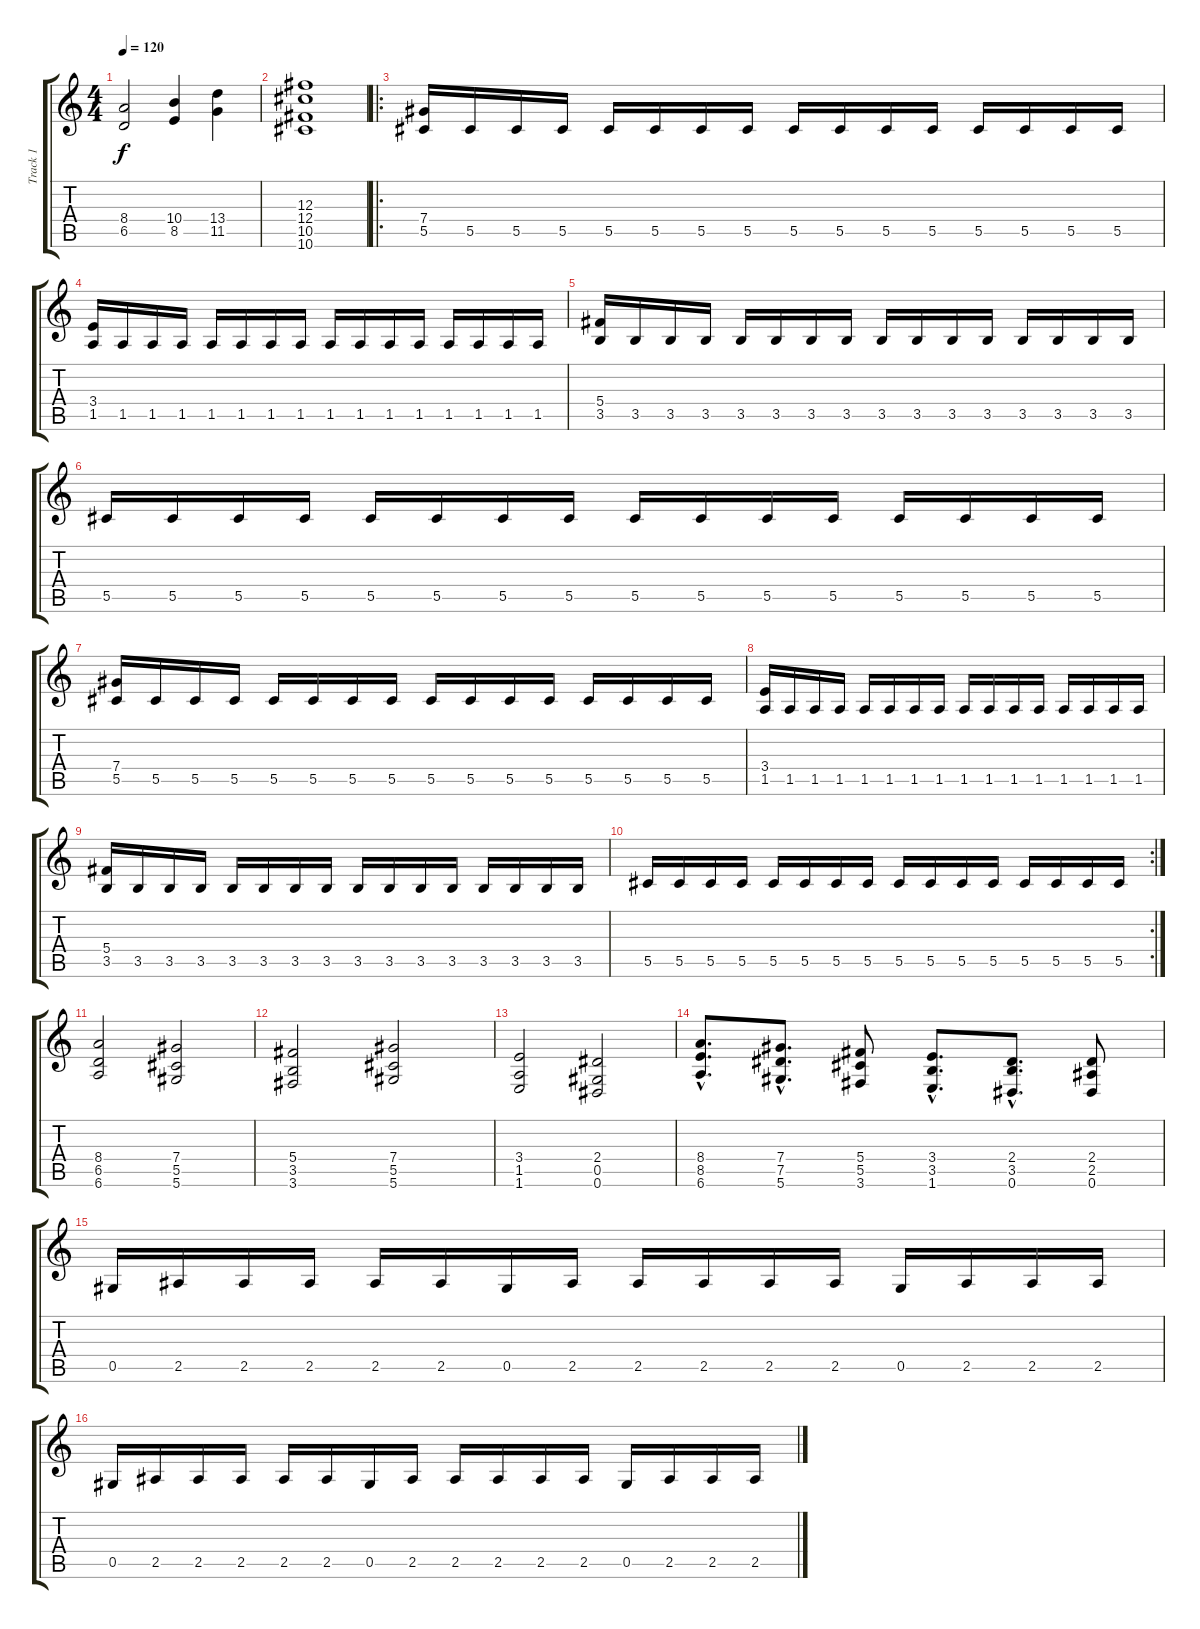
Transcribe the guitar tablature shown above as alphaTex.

\track ("Track 1" "Track 1") {instrument distortionguitar}
\staff {score tabs}
\tuning (Eb4 Bb3 Gb3 Db3 Ab2 Eb2) {hide}
\ts (4 4)
\tempo 120
\clef g2
\ks c
(8.4 6.5).2{dy f} (10.4 8.5).4 (13.4 11.5).4 |
(12.3 12.4 10.5 10.6).1 |
\ro
(7.4 5.5).16 5.5.16 5.5.16 5.5.16 5.5.16 5.5.16 5.5.16 5.5.16 5.5.16 5.5.16 5.5.16 5.5.16 5.5.16 5.5.16 5.5.16 5.5.16 |
(3.4 1.5).16 1.5.16 1.5.16 1.5.16 1.5.16 1.5.16 1.5.16 1.5.16 1.5.16 1.5.16 1.5.16 1.5.16 1.5.16 1.5.16 1.5.16 1.5.16 |
(5.4 3.5).16 3.5.16 3.5.16 3.5.16 3.5.16 3.5.16 3.5.16 3.5.16 3.5.16 3.5.16 3.5.16 3.5.16 3.5.16 3.5.16 3.5.16 3.5.16 |
5.5.16 5.5.16 5.5.16 5.5.16 5.5.16 5.5.16 5.5.16 5.5.16 5.5.16 5.5.16 5.5.16 5.5.16 5.5.16 5.5.16 5.5.16 5.5.16 |
(7.4 5.5).16 5.5.16 5.5.16 5.5.16 5.5.16 5.5.16 5.5.16 5.5.16 5.5.16 5.5.16 5.5.16 5.5.16 5.5.16 5.5.16 5.5.16 5.5.16 |
(3.4 1.5).16 1.5.16 1.5.16 1.5.16 1.5.16 1.5.16 1.5.16 1.5.16 1.5.16 1.5.16 1.5.16 1.5.16 1.5.16 1.5.16 1.5.16 1.5.16 |
(5.4 3.5).16 3.5.16 3.5.16 3.5.16 3.5.16 3.5.16 3.5.16 3.5.16 3.5.16 3.5.16 3.5.16 3.5.16 3.5.16 3.5.16 3.5.16 3.5.16 |
\rc 2
5.5.16 5.5.16 5.5.16 5.5.16 5.5.16 5.5.16 5.5.16 5.5.16 5.5.16 5.5.16 5.5.16 5.5.16 5.5.16 5.5.16 5.5.16 5.5.16 |
(8.4 6.5 6.6).2 (7.4 5.5 5.6).2 |
(5.4 3.5 3.6).2 (7.4 5.5 5.6).2 |
(3.4 1.5 1.6).2 (2.4 0.5 0.6).2 |
(8.4{hac} 8.5{hac} 6.6{hac}).8{d} (7.4{hac} 7.5{hac} 5.6{hac}).8{d} (5.4 5.5 3.6).8 (3.4{hac} 3.5{hac} 1.6{hac}).8{d} (2.4{hac} 3.5{hac} 0.6{hac}).8{d} (2.4 2.5 0.6).8 |
0.5.16 2.5.16 2.5.16 2.5.16 2.5.16 2.5.16 0.5.16 2.5.16 2.5.16 2.5.16 2.5.16 2.5.16 0.5.16 2.5.16 2.5.16 2.5.16 |
0.5.16 2.5.16 2.5.16 2.5.16 2.5.16 2.5.16 0.5.16 2.5.16 2.5.16 2.5.16 2.5.16 2.5.16 0.5.16 2.5.16 2.5.16 2.5.16
